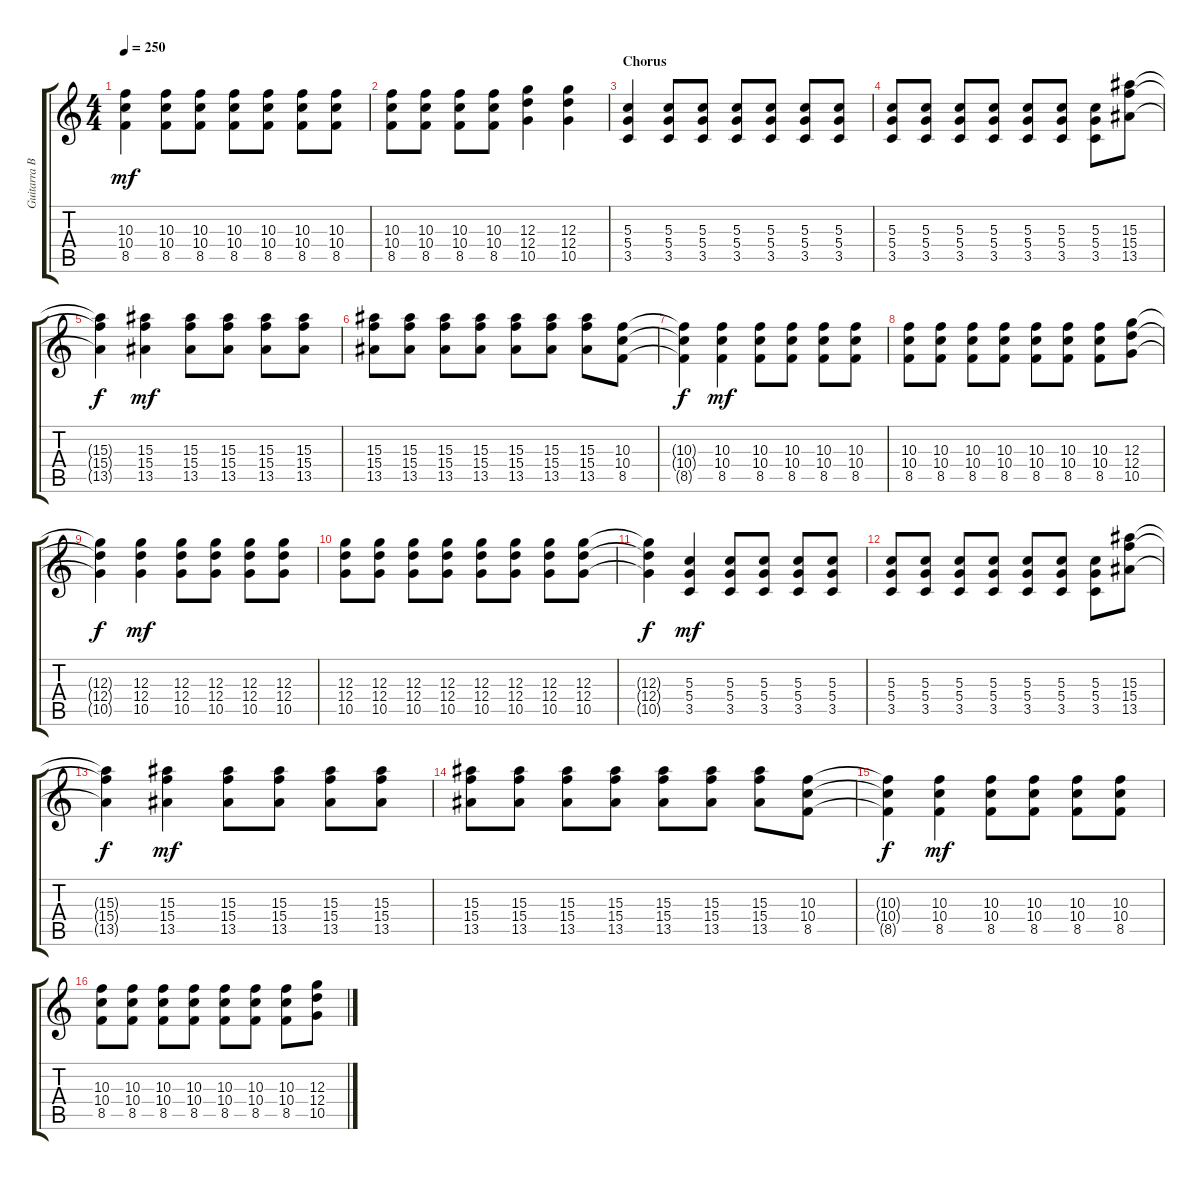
\track ("Guitarra Base" "Guitarra B") {instrument distortionguitar}
\staff {score tabs}
\tuning (E4 B3 G3 D3 A2 E2) {hide}
\ts (4 4)
\tempo 250
\clef g2
\ks c
(10.3 10.4 8.5).4{dy mf} (10.3 10.4 8.5).8 (10.3 10.4 8.5).8 (10.3 10.4 8.5).8 (10.3 10.4 8.5).8 (10.3 10.4 8.5).8 (10.3 10.4 8.5).8 |
(10.3 10.4 8.5).8 (10.3 10.4 8.5).8 (10.3 10.4 8.5).8 (10.3 10.4 8.5).8 (12.3 12.4 10.5).4 (12.3 12.4 10.5).4 |
\section ("" "Chorus")
(5.3 5.4 3.5).4 (5.3 5.4 3.5).8 (5.3 5.4 3.5).8 (5.3 5.4 3.5).8 (5.3 5.4 3.5).8 (5.3 5.4 3.5).8 (5.3 5.4 3.5).8 |
(5.3 5.4 3.5).8 (5.3 5.4 3.5).8 (5.3 5.4 3.5).8 (5.3 5.4 3.5).8 (5.3 5.4 3.5).8 (5.3 5.4 3.5).8 (5.3 5.4 3.5).8 (15.3 15.4 13.5).8 |
(15.3{t} 15.4{t} 13.5{t}).4{dy f} (15.3 15.4 13.5).4{dy mf} (15.3 15.4 13.5).8 (15.3 15.4 13.5).8 (15.3 15.4 13.5).8 (15.3 15.4 13.5).8 |
(15.3 15.4 13.5).8 (15.3 15.4 13.5).8 (15.3 15.4 13.5).8 (15.3 15.4 13.5).8 (15.3 15.4 13.5).8 (15.3 15.4 13.5).8 (15.3 15.4 13.5).8 (10.3 10.4 8.5).8 |
(10.3{t} 10.4{t} 8.5{t}).4{dy f} (10.3 10.4 8.5).4{dy mf} (10.3 10.4 8.5).8 (10.3 10.4 8.5).8 (10.3 10.4 8.5).8 (10.3 10.4 8.5).8 |
(10.3 10.4 8.5).8 (10.3 10.4 8.5).8 (10.3 10.4 8.5).8 (10.3 10.4 8.5).8 (10.3 10.4 8.5).8 (10.3 10.4 8.5).8 (10.3 10.4 8.5).8 (12.3 12.4 10.5).8 |
(12.3{t} 12.4{t} 10.5{t}).4{dy f} (12.3 12.4 10.5).4{dy mf} (12.3 12.4 10.5).8 (12.3 12.4 10.5).8 (12.3 12.4 10.5).8 (12.3 12.4 10.5).8 |
(12.3 12.4 10.5).8 (12.3 12.4 10.5).8 (12.3 12.4 10.5).8 (12.3 12.4 10.5).8 (12.3 12.4 10.5).8 (12.3 12.4 10.5).8 (12.3 12.4 10.5).8 (12.3 12.4 10.5).8 |
(12.3{t} 12.4{t} 10.5{t}).4{dy f} (5.3 5.4 3.5).4{dy mf} (5.3 5.4 3.5).8 (5.3 5.4 3.5).8 (5.3 5.4 3.5).8 (5.3 5.4 3.5).8 |
(5.3 5.4 3.5).8 (5.3 5.4 3.5).8 (5.3 5.4 3.5).8 (5.3 5.4 3.5).8 (5.3 5.4 3.5).8 (5.3 5.4 3.5).8 (5.3 5.4 3.5).8 (15.3 15.4 13.5).8 |
(15.3{t} 15.4{t} 13.5{t}).4{dy f} (15.3 15.4 13.5).4{dy mf} (15.3 15.4 13.5).8 (15.3 15.4 13.5).8 (15.3 15.4 13.5).8 (15.3 15.4 13.5).8 |
(15.3 15.4 13.5).8 (15.3 15.4 13.5).8 (15.3 15.4 13.5).8 (15.3 15.4 13.5).8 (15.3 15.4 13.5).8 (15.3 15.4 13.5).8 (15.3 15.4 13.5).8 (10.3 10.4 8.5).8 |
(10.3{t} 10.4{t} 8.5{t}).4{dy f} (10.3 10.4 8.5).4{dy mf} (10.3 10.4 8.5).8 (10.3 10.4 8.5).8 (10.3 10.4 8.5).8 (10.3 10.4 8.5).8 |
(10.3 10.4 8.5).8 (10.3 10.4 8.5).8 (10.3 10.4 8.5).8 (10.3 10.4 8.5).8 (10.3 10.4 8.5).8 (10.3 10.4 8.5).8 (10.3 10.4 8.5).8 (12.3 12.4 10.5).8
